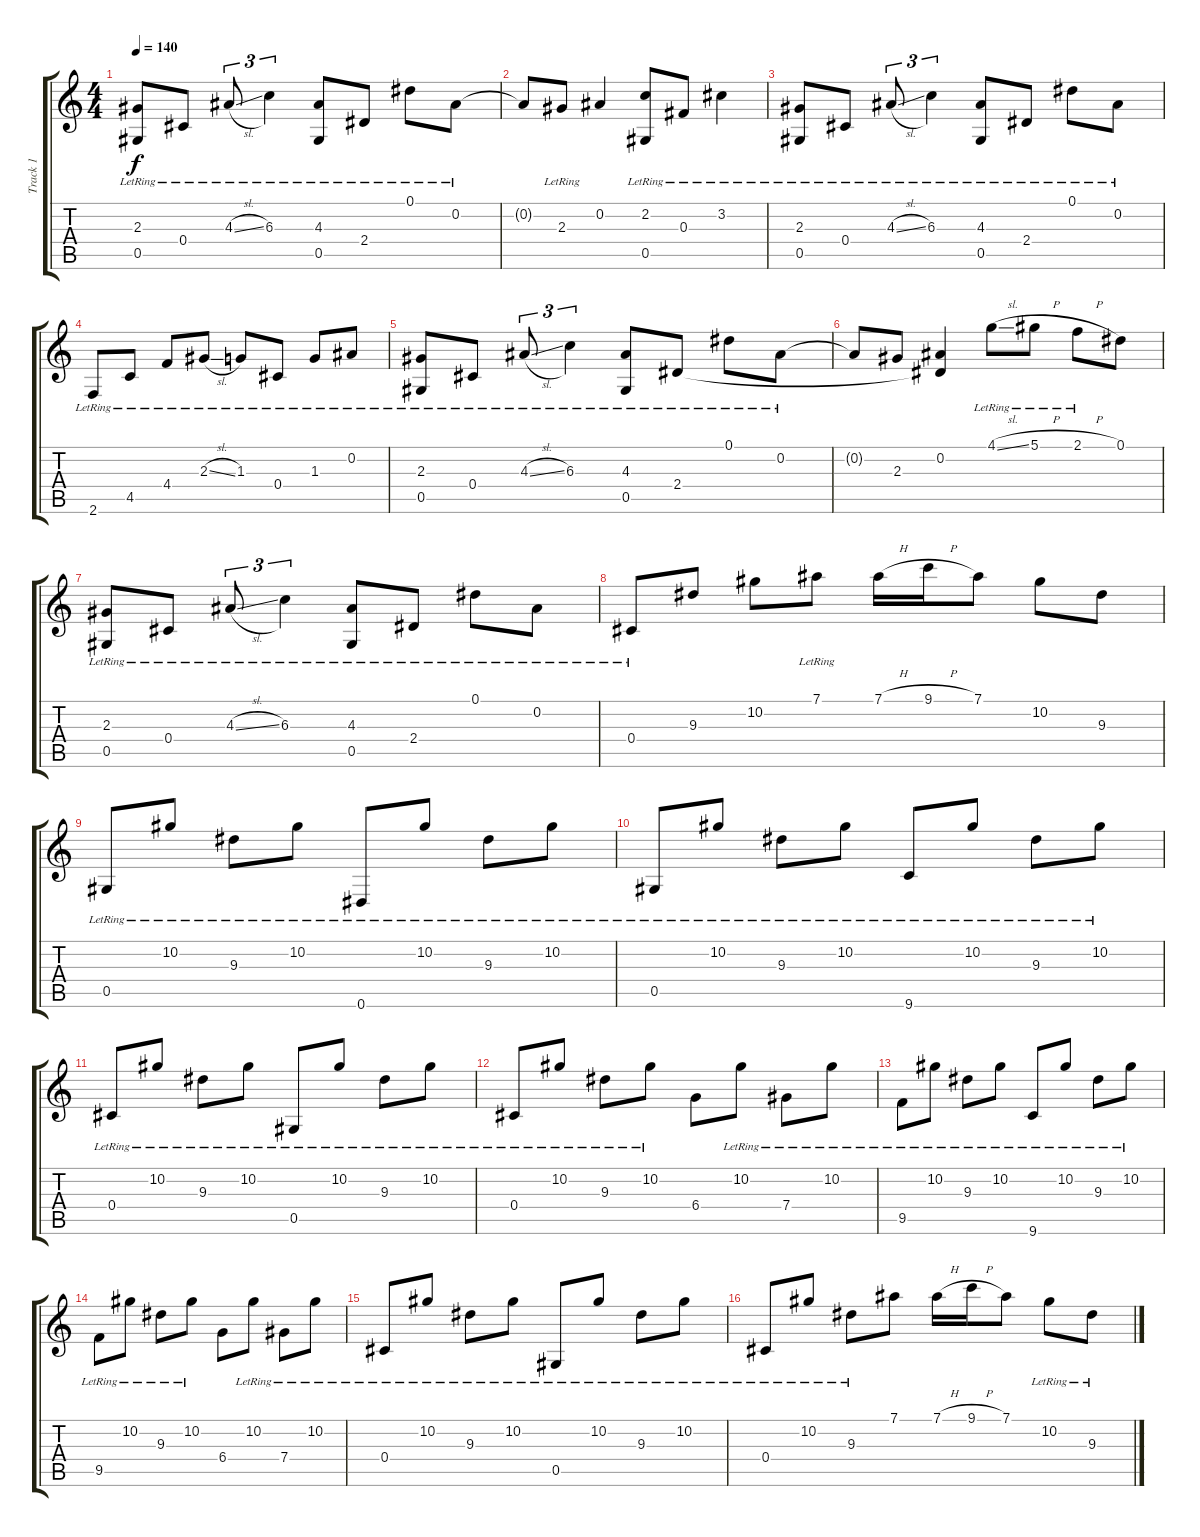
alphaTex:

\track ("Track 1" "Track 1") {instrument acousticguitarsteel}
\staff {score tabs}
\tuning (Eb4 Bb3 Gb3 Db3 Ab2 Eb2) {hide}
\ts (4 4)
\tempo 140
\clef g2
\ks c
(2.3{lr} 0.5{lr}).8{dy f} 0.4{lr}.8 4.3{sl lr}.8{tu (3 2)} 6.3{lr}.4{tu (3 2)} (4.3{lr} 0.5{lr}).8 2.4{lr}.8 0.1{lr}.8 0.2{lr}.8 |
0.2{t}.8 2.3{lr}.8 0.2.4 (2.2{lr} 0.5{lr}).8 0.3{lr}.8 3.2{lr}.4 |
(2.3{lr} 0.5{lr}).8 0.4{lr}.8 4.3{sl lr}.8{tu (3 2)} 6.3{lr}.4{tu (3 2)} (4.3{lr} 0.5{lr}).8 2.4{lr}.8 0.1{lr}.8 0.2{lr}.8 |
2.6{lr}.8 4.5{lr}.8 4.4{lr}.8 2.3{sl lr}.8 1.3{lr}.8 0.4{lr}.8 1.3{lr}.8 0.2{lr}.8 |
(2.3{lr} 0.5{lr}).8 0.4{lr}.8 4.3{sl lr}.8{tu (3 2)} 6.3{lr}.4{tu (3 2)} (4.3{lr} 0.5{lr}).8 2.4{lr}.8 0.1{lr}.8 0.2{lr}.8 |
0.2{t}.8 2.3.8 (0.2 2.4{t}).4 4.1{sl lr}.8 5.1{h lr}.8 2.1{h lr}.8 0.1.8 |
(2.3{lr} 0.5{lr}).8 0.4{lr}.8 4.3{sl lr}.8{tu (3 2)} 6.3{lr}.4{tu (3 2)} (4.3{lr} 0.5{lr}).8 2.4{lr}.8 0.1{lr}.8 0.2{lr}.8 |
0.4{lr}.8 9.3.8 10.2.8 7.1{lr}.8 7.1{h}.16 9.1{h}.16 7.1.8 10.2.8 9.3.8 |
0.5{lr}.8 10.2{lr}.8 9.3{lr}.8 10.2{lr}.8 0.6{lr}.8 10.2{lr}.8 9.3{lr}.8 10.2{lr}.8 |
0.5{lr}.8 10.2{lr}.8 9.3{lr}.8 10.2{lr}.8 9.6{lr}.8 10.2{lr}.8 9.3{lr}.8 10.2{lr}.8 |
0.4{lr}.8 10.2{lr}.8 9.3{lr}.8 10.2{lr}.8 0.5{lr}.8 10.2{lr}.8 9.3{lr}.8 10.2{lr}.8 |
0.4{lr}.8 10.2{lr}.8 9.3{lr}.8 10.2{lr}.8 6.4.8 10.2{lr}.8 7.4{lr}.8 10.2{lr}.8 |
9.5{lr}.8 10.2{lr}.8 9.3{lr}.8 10.2{lr}.8 9.6{lr}.8 10.2{lr}.8 9.3{lr}.8 10.2{lr}.8 |
9.5{lr}.8 10.2{lr}.8 9.3{lr}.8 10.2{lr}.8 6.4.8 10.2{lr}.8 7.4{lr}.8 10.2{lr}.8 |
0.4{lr}.8 10.2{lr}.8 9.3{lr}.8 10.2{lr}.8 0.5{lr}.8 10.2{lr}.8 9.3{lr}.8 10.2{lr}.8 |
0.4{lr}.8 10.2{lr}.8 9.3{lr}.8 7.1.8 7.1{h}.16 9.1{h}.16 7.1.8 10.2{lr}.8 9.3{lr}.8
